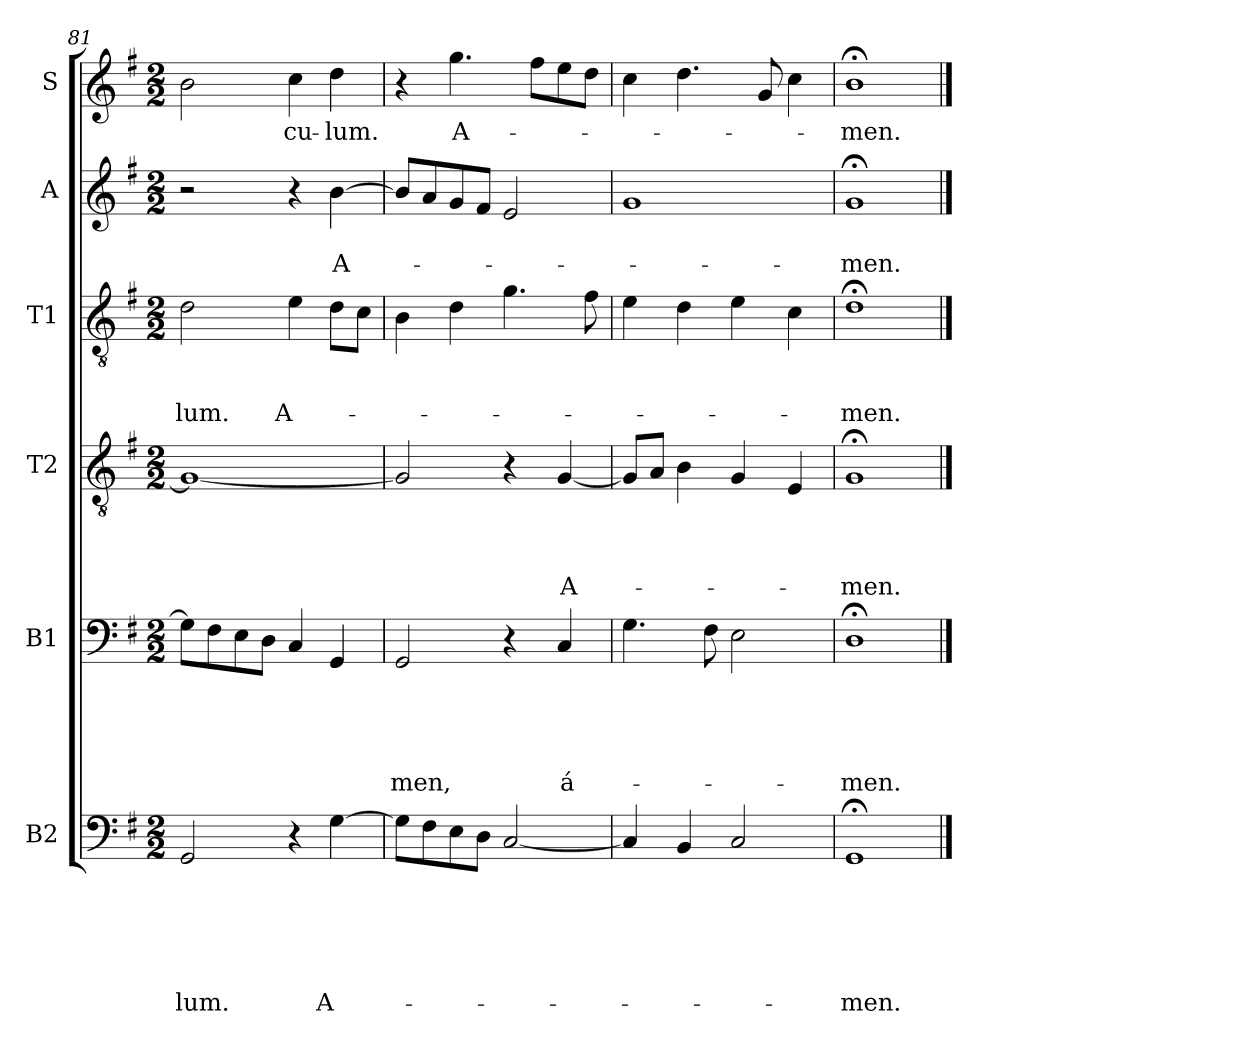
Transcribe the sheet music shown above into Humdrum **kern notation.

**kern	**text	**text	**text	**text	**text	**text	**kern	**text	**text	**text	**text	**text	**kern	**text	**text	**text	**text	**kern	**text	**text	**text	**kern	**text	**text	**kern	**text
*part6	*part6	*part6	*part6	*part6	*part6	*part6	*part5	*part5	*part5	*part5	*part5	*part5	*part4	*part4	*part4	*part4	*part4	*part3	*part3	*part3	*part3	*part2	*part2	*part2	*part1	*part1
*staff6	*staff6	*staff6	*staff6	*staff6	*staff6	*staff6	*staff5	*staff5	*staff5	*staff5	*staff5	*staff5	*staff4	*staff4	*staff4	*staff4	*staff4	*staff3	*staff3	*staff3	*staff3	*staff2	*staff2	*staff2	*staff1	*staff1
*I"B2	*	*	*	*	*	*	*I"B1	*	*	*	*	*	*I"T2	*	*	*	*	*I"T1	*	*	*	*I"A	*	*	*I"S	*
!!LO:PB:g=z
*clefF4	*	*	*	*	*	*	*clefF4	*	*	*	*	*	*clefGv2	*	*	*	*	*clefGv2	*	*	*	*clefG2	*	*	*clefG2	*
*k[f#]	*	*	*	*	*	*	*k[f#]	*	*	*	*	*	*k[f#]	*	*	*	*	*k[f#]	*	*	*	*k[f#]	*	*	*k[f#]	*
*G:	*	*	*	*	*	*	*G:	*	*	*	*	*	*G:	*	*	*	*	*G:	*	*	*	*G:	*	*	*G:	*
*M2/2	*	*	*	*	*	*	*M2/2	*	*	*	*	*	*M2/2	*	*	*	*	*M2/2	*	*	*	*M2/2	*	*	*M2/2	*
=81	=81	=81	=81	=81	=81	=81	=81	=81	=81	=81	=81	=81	=81	=81	=81	=81	=81	=81	=81	=81	=81	=81	=81	=81	=81	=81
!	!	!	!	!	!	!LO:LY:b	!	!	!	!	!	!	!	!	!	!	!	!	!	!	!LO:LY:b	!	!	!	!	!
2GG/	.	.	.	.	.	-lum.	8G\L]	.	.	.	.	.	1G_	.	.	.	.	2d\	.	.	-lum.	2r	.	.	2b\	.
.	.	.	.	.	.	.	8F#\	.	.	.	.	.	.	.	.	.	.	.	.	.	.	.	.	.	.	.
.	.	.	.	.	.	.	8E\	.	.	.	.	.	.	.	.	.	.	.	.	.	.	.	.	.	.	.
.	.	.	.	.	.	.	8D\J	.	.	.	.	.	.	.	.	.	.	.	.	.	.	.	.	.	.	.
!	!	!	!	!	!	!	!	!	!	!	!	!	!	!	!	!	!	!	!	!	!LO:LY:b	!	!	!	!	!LO:LY:b
4r	.	.	.	.	.	.	4C/	.	.	.	.	.	.	.	.	.	.	4e\	.	.	A-	4r	.	.	4cc\	-cu-
!	!	!	!	!	!	!LO:LY:b	!	!	!	!	!	!	!	!	!	!	!	!	!	!	!	!	!	!LO:LY:b	!	!LO:LY:b
[4G\	.	.	.	.	.	A-	4GG/	.	.	.	.	.	.	.	.	.	.	8d\L	.	.	.	[4b\	.	A-	4dd\	-lum.
.	.	.	.	.	.	.	.	.	.	.	.	.	.	.	.	.	.	8c\J	.	.	.	.	.	.	.	.
=82	=82	=82	=82	=82	=82	=82	=82	=82	=82	=82	=82	=82	=82	=82	=82	=82	=82	=82	=82	=82	=82	=82	=82	=82	=82	=82
!	!	!	!	!	!	!	!	!	!	!	!	!LO:LY:b	!	!	!	!	!	!	!	!	!	!	!	!	!	!
8G\L]	.	.	.	.	.	.	2GG/	.	.	.	.	-men,	2G/]	.	.	.	.	4B\	.	.	.	8b/L]	.	.	4r	.
8F#\	.	.	.	.	.	.	.	.	.	.	.	.	.	.	.	.	.	.	.	.	.	8a/	.	.	.	.
!	!	!	!	!	!	!	!	!	!	!	!	!	!	!	!	!	!	!	!	!	!	!	!	!	!	!LO:LY:b
8E\	.	.	.	.	.	.	.	.	.	.	.	.	.	.	.	.	.	4d\	.	.	.	8g/	.	.	4.gg\	A-
8D\J	.	.	.	.	.	.	.	.	.	.	.	.	.	.	.	.	.	.	.	.	.	8f#/J	.	.	.	.
[2C/	.	.	.	.	.	.	4r	.	.	.	.	.	4r	.	.	.	.	4.g\	.	.	.	2e/	.	.	.	.
.	.	.	.	.	.	.	.	.	.	.	.	.	.	.	.	.	.	.	.	.	.	.	.	.	8ff#\L	.
!	!	!	!	!	!	!	!	!	!	!	!	!LO:LY:b	!	!	!	!	!LO:LY:b	!	!	!	!	!	!	!	!	!
.	.	.	.	.	.	.	4C/	.	.	.	.	á-	[4G/	.	.	.	A-	.	.	.	.	.	.	.	8ee\	.
.	.	.	.	.	.	.	.	.	.	.	.	.	.	.	.	.	.	8f#\	.	.	.	.	.	.	8dd\J	.
=83	=83	=83	=83	=83	=83	=83	=83	=83	=83	=83	=83	=83	=83	=83	=83	=83	=83	=83	=83	=83	=83	=83	=83	=83	=83	=83
4C/]	.	.	.	.	.	.	4.G\	.	.	.	.	.	8G/L]	.	.	.	.	4e\	.	.	.	1g	.	.	4cc\	.
.	.	.	.	.	.	.	.	.	.	.	.	.	8A/J	.	.	.	.	.	.	.	.	.	.	.	.	.
4BB/	.	.	.	.	.	.	.	.	.	.	.	.	4B\	.	.	.	.	4d\	.	.	.	.	.	.	4.dd\	.
.	.	.	.	.	.	.	8F#\	.	.	.	.	.	.	.	.	.	.	.	.	.	.	.	.	.	.	.
2C/	.	.	.	.	.	.	2E\	.	.	.	.	.	4G/	.	.	.	.	4e\	.	.	.	.	.	.	.	.
.	.	.	.	.	.	.	.	.	.	.	.	.	.	.	.	.	.	.	.	.	.	.	.	.	8g/	.
.	.	.	.	.	.	.	.	.	.	.	.	.	4E/	.	.	.	.	4c\	.	.	.	.	.	.	4cc\	.
=84	=84	=84	=84	=84	=84	=84	=84	=84	=84	=84	=84	=84	=84	=84	=84	=84	=84	=84	=84	=84	=84	=84	=84	=84	=84	=84
!	!	!	!	!	!	!LO:LY:b	!	!	!	!	!	!LO:LY:b	!	!	!	!	!LO:LY:b	!	!	!	!LO:LY:b	!	!	!LO:LY:b	!	!LO:LY:b
1GG;	.	.	.	.	.	-men.	1D;<	.	.	.	.	-men.	1G;	.	.	.	-men.	1d;<	.	.	-men.	1g;	.	-men.	1b;<	-men.
==	==	==	==	==	==	==	==	==	==	==	==	==	==	==	==	==	==	==	==	==	==	==	==	==	==	==
*-	*-	*-	*-	*-	*-	*-	*-	*-	*-	*-	*-	*-	*-	*-	*-	*-	*-	*-	*-	*-	*-	*-	*-	*-	*-	*-
